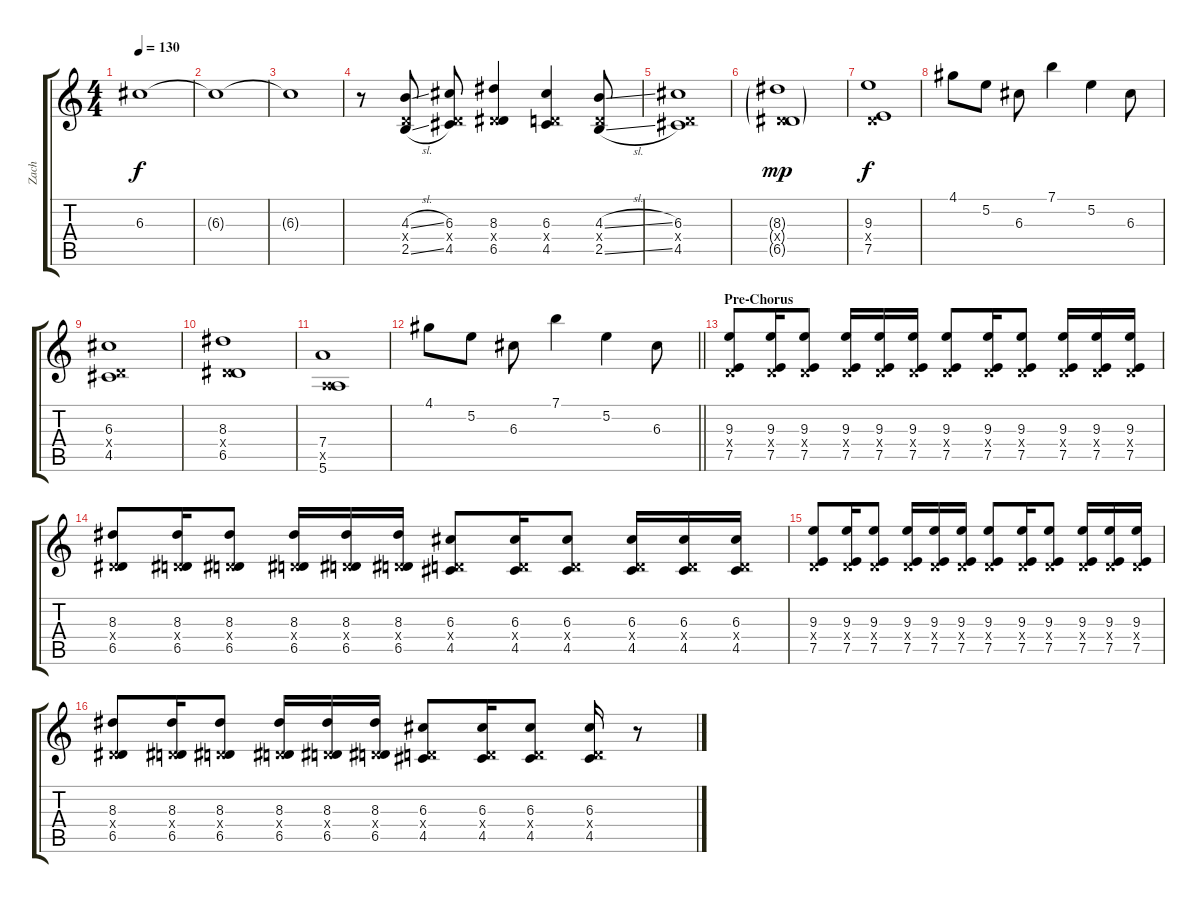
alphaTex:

\track ("Zach" "Zach") {instrument distortionguitar}
\staff {score tabs}
\tuning (E4 B3 G3 D3 A2 E2) {hide}
\ts (4 4)
\tempo 130
\clef g2
\ks c
6.3{t}.1{dy f} |
6.3{t}.1 |
6.3{t}.1 |
r.8 (4.3{sl} 0.4{x} 2.5{sl}).8 (6.3 0.4{x} 4.5).8 (8.3 0.4{x} 6.5).4 (6.3 0.4{x} 4.5).4 (4.3{sl} 0.4{x} 2.5{sl}).8 |
(6.3 0.4{x} 4.5).1 |
(8.3{g} 0.4{g x} 6.5{g}).1{dy mp} |
(9.3 0.4{x} 7.5).1{dy f} |
4.1.8 5.2.8 6.3.8 7.1.4 5.2.4 6.3.8 |
(6.3 0.4{x} 4.5).1 |
(8.3 0.4{x} 6.5).1 |
(7.4 0.5{x} 5.6).1 |
\barLineRight lightlight
4.1.8 5.2.8 6.3.8 7.1.4 5.2.4 6.3.8 |
\section ("" "Pre-Chorus")
(9.3 0.4{x} 7.5).8 (9.3 0.4{x} 7.5).16 (9.3 0.4{x} 7.5).8 (9.3 0.4{x} 7.5).16 (9.3 0.4{x} 7.5).16 (9.3 0.4{x} 7.5).16 (9.3 0.4{x} 7.5).8 (9.3 0.4{x} 7.5).16 (9.3 0.4{x} 7.5).8 (9.3 0.4{x} 7.5).16 (9.3 0.4{x} 7.5).16 (9.3 0.4{x} 7.5).16 |
(8.3 0.4{x} 6.5).8 (8.3 0.4{x} 6.5).16 (8.3 0.4{x} 6.5).8 (8.3 0.4{x} 6.5).16 (8.3 0.4{x} 6.5).16 (8.3 0.4{x} 6.5).16 (6.3 0.4{x} 4.5).8 (6.3 0.4{x} 4.5).16 (6.3 0.4{x} 4.5).8 (6.3 0.4{x} 4.5).16 (6.3 0.4{x} 4.5).16 (6.3 0.4{x} 4.5).16 |
(9.3 0.4{x} 7.5).8 (9.3 0.4{x} 7.5).16 (9.3 0.4{x} 7.5).8 (9.3 0.4{x} 7.5).16 (9.3 0.4{x} 7.5).16 (9.3 0.4{x} 7.5).16 (9.3 0.4{x} 7.5).8 (9.3 0.4{x} 7.5).16 (9.3 0.4{x} 7.5).8 (9.3 0.4{x} 7.5).16 (9.3 0.4{x} 7.5).16 (9.3 0.4{x} 7.5).16 |
(8.3 0.4{x} 6.5).8 (8.3 0.4{x} 6.5).16 (8.3 0.4{x} 6.5).8 (8.3 0.4{x} 6.5).16 (8.3 0.4{x} 6.5).16 (8.3 0.4{x} 6.5).16 (6.3 0.4{x} 4.5).8 (6.3 0.4{x} 4.5).16 (6.3 0.4{x} 4.5).8 (6.3 0.4{x} 4.5).16 r.8
